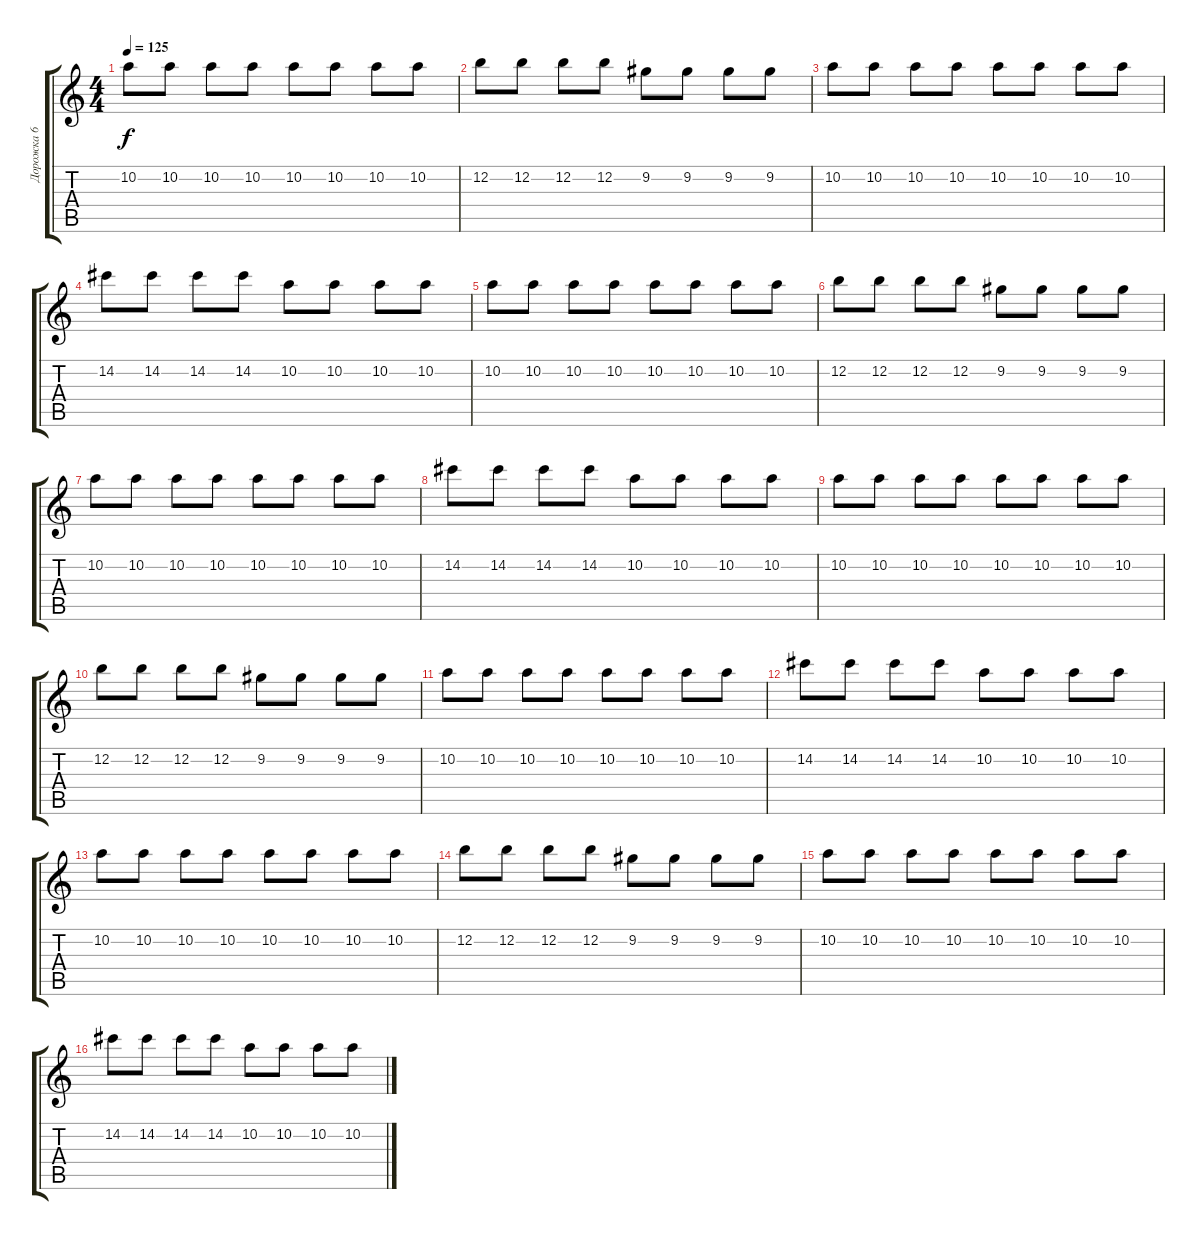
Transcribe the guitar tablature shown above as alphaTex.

\track ("Дорожка 6" "Дорожка 6") {instrument overdrivenguitar}
\staff {score tabs}
\tuning (E4 B3 G3 D3 A2 E2) {hide}
\ts (4 4)
\tempo 125
\clef g2
\ks c
10.2.8{dy f} 10.2.8 10.2.8 10.2.8 10.2.8 10.2.8 10.2.8 10.2.8 |
12.2.8 12.2.8 12.2.8 12.2.8 9.2.8 9.2.8 9.2.8 9.2.8 |
10.2.8 10.2.8 10.2.8 10.2.8 10.2.8 10.2.8 10.2.8 10.2.8 |
14.2.8 14.2.8 14.2.8 14.2.8 10.2.8 10.2.8 10.2.8 10.2.8 |
10.2.8 10.2.8 10.2.8 10.2.8 10.2.8 10.2.8 10.2.8 10.2.8 |
12.2.8 12.2.8 12.2.8 12.2.8 9.2.8 9.2.8 9.2.8 9.2.8 |
10.2.8 10.2.8 10.2.8 10.2.8 10.2.8 10.2.8 10.2.8 10.2.8 |
14.2.8 14.2.8 14.2.8 14.2.8 10.2.8 10.2.8 10.2.8 10.2.8 |
10.2.8 10.2.8 10.2.8 10.2.8 10.2.8 10.2.8 10.2.8 10.2.8 |
12.2.8 12.2.8 12.2.8 12.2.8 9.2.8 9.2.8 9.2.8 9.2.8 |
10.2.8 10.2.8 10.2.8 10.2.8 10.2.8 10.2.8 10.2.8 10.2.8 |
14.2.8 14.2.8 14.2.8 14.2.8 10.2.8 10.2.8 10.2.8 10.2.8 |
10.2.8 10.2.8 10.2.8 10.2.8 10.2.8 10.2.8 10.2.8 10.2.8 |
12.2.8 12.2.8 12.2.8 12.2.8 9.2.8 9.2.8 9.2.8 9.2.8 |
10.2.8 10.2.8 10.2.8 10.2.8 10.2.8 10.2.8 10.2.8 10.2.8 |
14.2.8 14.2.8 14.2.8 14.2.8 10.2.8 10.2.8 10.2.8 10.2.8
